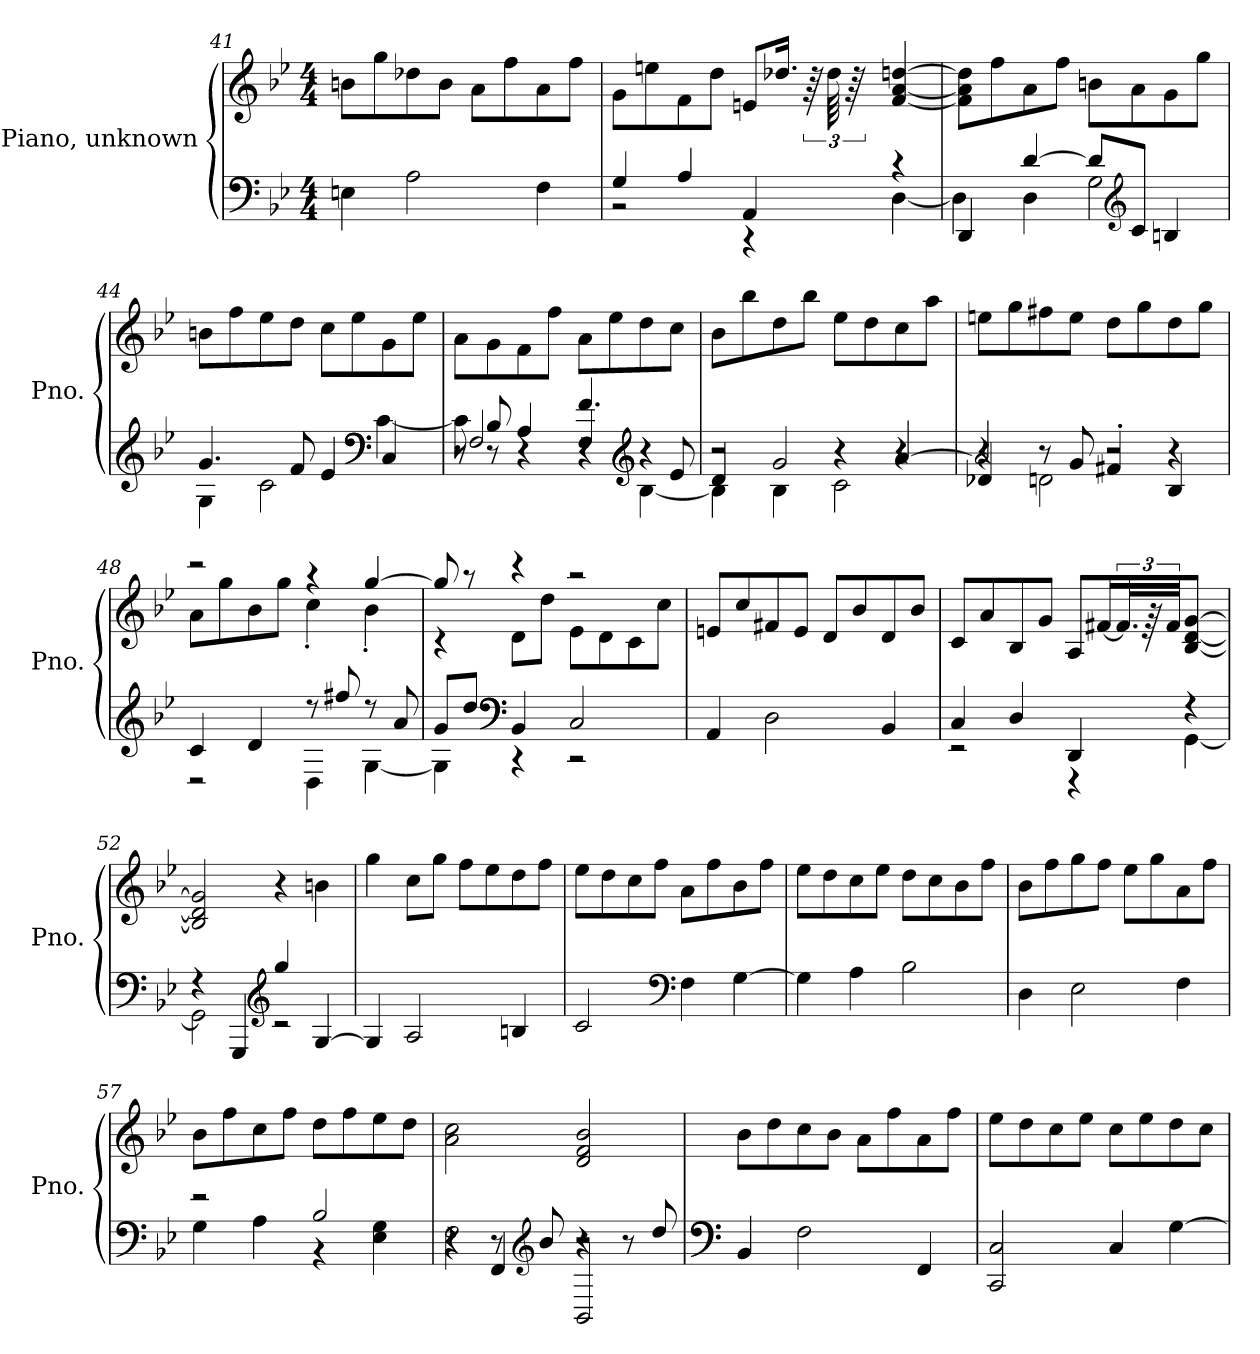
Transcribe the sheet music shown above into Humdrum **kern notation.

**kern	**kern
*part1	*part1
*staff2	*staff1
*I"Piano, unknown	*
*I'Pno.	*
!!LO:LB:g=z
*clefF4	*clefG2
*k[b-e-]	*k[b-e-]
*M4/4	*M4/4
=41	=41
4En\	8bn\L
.	8gg\
2A\	8dd-X\
.	8b\J
.	8a\L
.	8ff\
4F\	8a\
.	8ff\J
=42	=42
*^	*
4G/	2r	8g\L
.	.	8een\
4A/	.	8f\
.	.	8dd\J
4AA/	4r	8en/L
.	.	16.dd-X/Jk
.	.	96r
.	.	96dd-\
.	.	96r
4r	[4D\	[4f/ [4a/ [4ddn/
=43	=43	=43
4DD/	4D\]	8f\] 8a\] 8dd\]L
.	.	8ff\
[4d/	4D\	8a\
.	.	8ff\J
8d/L]	2G\	8bn\L
*clefG2	*	*
8c/J	.	8a\
4Bn/	.	8g\
.	.	8gg\J
=44	=44	=44
4.g/	4G\	8bn\L
.	.	8ff\
.	2c\	8ee-\
8f/	.	8dd\J
4e-/	.	8cc\L
.	.	8ee-\
*clefF4	*	*
4C/	[4c\	8g\
.	.	8ee-\J
!!LO:LB:g=z
=45	=45	=45
*	*^	*
8r	8c\]	2F/	8a\L
8B-/	8r	.	8g\
4A/	4r	.	8f\
.	.	.	8ff\J
4.f/	4r	4F/	8a\L
.	.	.	8ee-\
*clefG2	*	*	*
.	[4B-\	4r	8dd\
8e-/	.	.	8cc\J
=46	=46	=46	=46
4d/	4B-\]	2r	8b-\L
.	.	.	8bb-\
2g/	4B-\	.	8dd\
.	.	.	8bb-\J
.	2c\	4r	8ee-\L
.	.	.	8dd\
4r	.	[4a/	8cc\
.	.	.	8aa\J
=47	=47	=47	=47
4d-X/	4r	2a/]	8een\L
.	.	.	8gg\
8r	2dn\	.	8ff#X\
8g/	.	.	8ee\J
4f#X'/	.	2r	8dd\L
.	.	.	8gg\
4B-/	4r	.	8dd\
.	.	.	8gg\J
*	*v	*v	*
=48	=48	=48
*	*	*^
4c/	2r	2r	8a\L
.	.	.	8gg\
4d/	.	.	8b-\
.	.	.	8gg\J
8r	4D\	4r	4cc'\
8ff#X/	.	.	.
8r	[4G\	[4gg/	4b-'\
8a/	.	.	.
!!LO:PB:g=z	!!
=49	=49	=49	=49
8g/L	4G\]	8gg/]	4r
8dd/J	.	8r	.
*clefF4	*	*	*
4BB-/	4r	4r	8d\L
.	.	.	8dd\J
2C/	2r	2r	8e-\L
.	.	.	8d\
.	.	.	8c\
.	.	.	8cc\J
*v	*v	*	*
*	*v	*v
=50	=50
4AA/	8en/L
.	8cc/
2D\	8f#X/
.	8e/J
.	8d/L
.	8b-/
4BB-/	8d/
.	8b-/J
=51	=51
*^	*
4C/	2r	8c/L
.	.	8a/
4D/	.	8B-/
.	.	8g/J
4DD/	4r	8A/L
.	.	[16f#X/L
.	.	48.f#/JJk]
.	.	96r
.	.	48f#/
4r	[4GG\	[4B-/ [4d/ [4g/
=52	=52	=52
4r	2GG\]	2B-/] 2d/] 2g/]
4GGG/	.	.
*clefG2	*	*
4gg/	2r	4r
[4G/	.	4bn\
*v	*v	*
!!LO:LB:g=z
=53	=53
4G/]	4gg\
2A/	8cc\L
.	8gg\J
.	8ff\L
.	8ee-\
4Bn/	8dd\
.	8ff\J
=54	=54
2c/	8ee-\L
.	8dd\
.	8cc\
.	8ff\J
*clefF4	*
4F\	8a\L
.	8ff\
[4G\	8b-\
.	8ff\J
=55	=55
4G\]	8ee-\L
.	8dd\
4A\	8cc\
.	8ee-\J
2B-\	8dd\L
.	8cc\
.	8b-\
.	8ff\J
=56	=56
4D\	8b-\L
.	8ff\
2E-\	8gg\
.	8ff\J
.	8ee-\L
.	8gg\
4F\	8a\
.	8ff\J
=57	=57
*^	*
2r	4G\	8b-\L
.	.	8ff\
.	4A\	8cc\
.	.	8ff\J
2B-/	4r	8dd\L
.	.	8ff\
.	4E-\ 4G\	8ee-\
.	.	8dd\J
!!LO:LB:g=z
=58	=58	=58
*	*^	*
4r	2F\	4r	2a\ 2cc\
8r	.	4FF/	.
*clefG2	*	*	*
8b-/	.	.	.
4r	2r	2BB-/	2d/ 2f/ 2b-/
8r	.	.	.
8dd/	.	.	.
*v	*v	*v	*
=59	=59
*clefF4	*
4BB-/	8b-\L
.	8dd\
2F\	8cc\
.	8b-\J
.	8a\L
.	8ff\
4FF/	8a\
.	8ff\J
=60	=60
2CC/ 2C/	8ee-\L
.	8dd\
.	8cc\
.	8ee-\J
4C/	8cc\L
.	8ee-\
[4G\	8dd\
.	8cc\J
=	=
*-	*-
